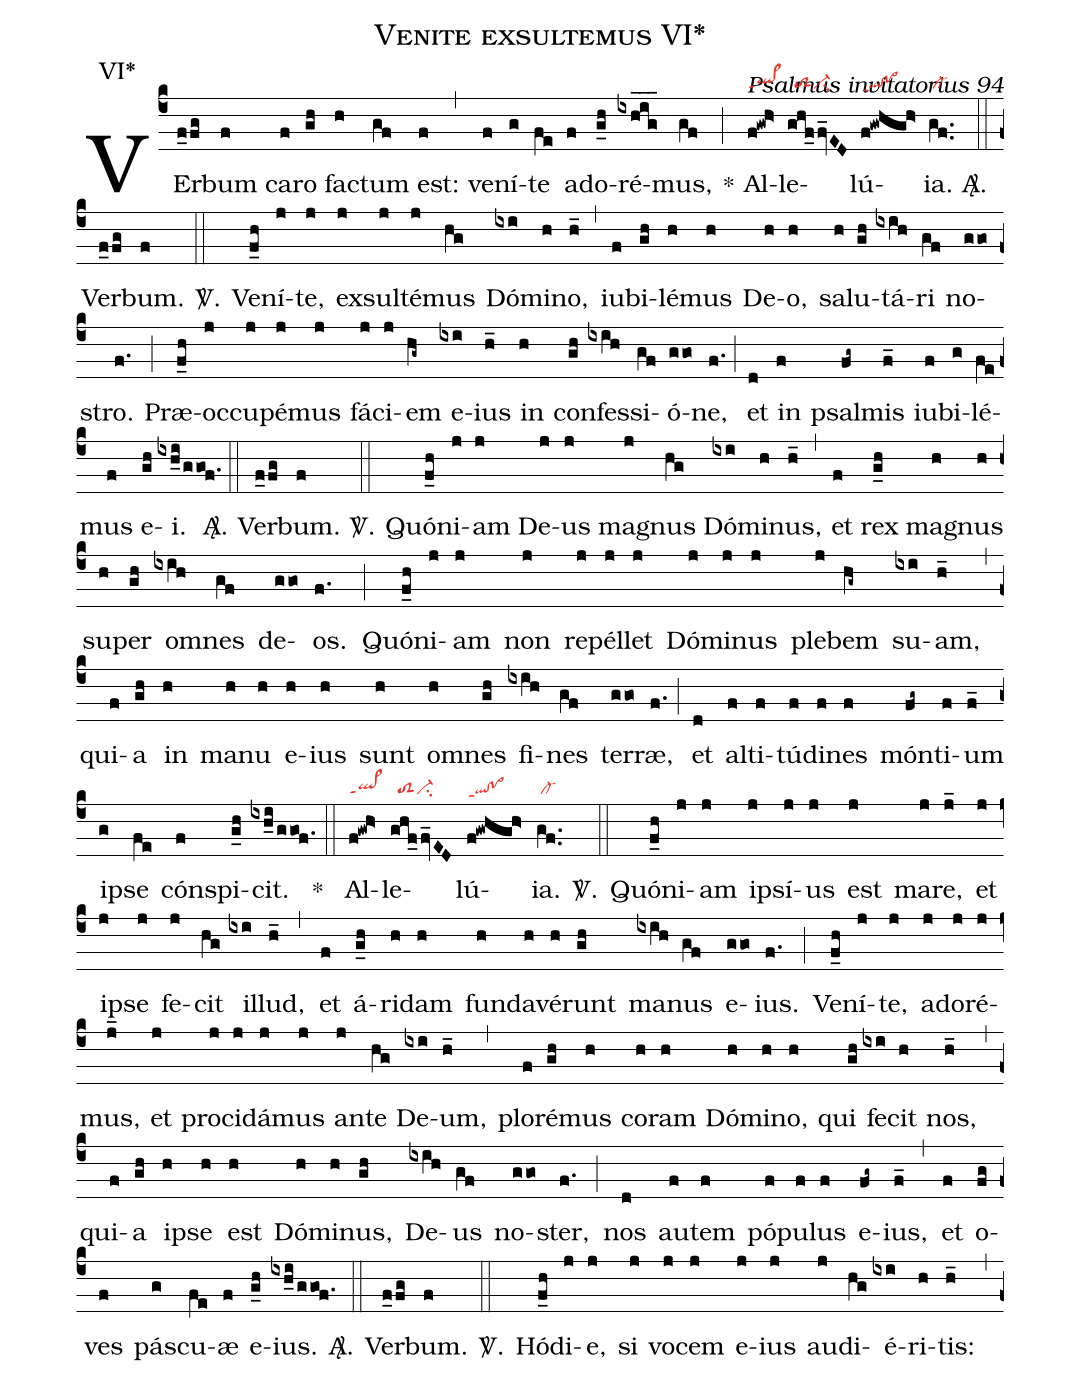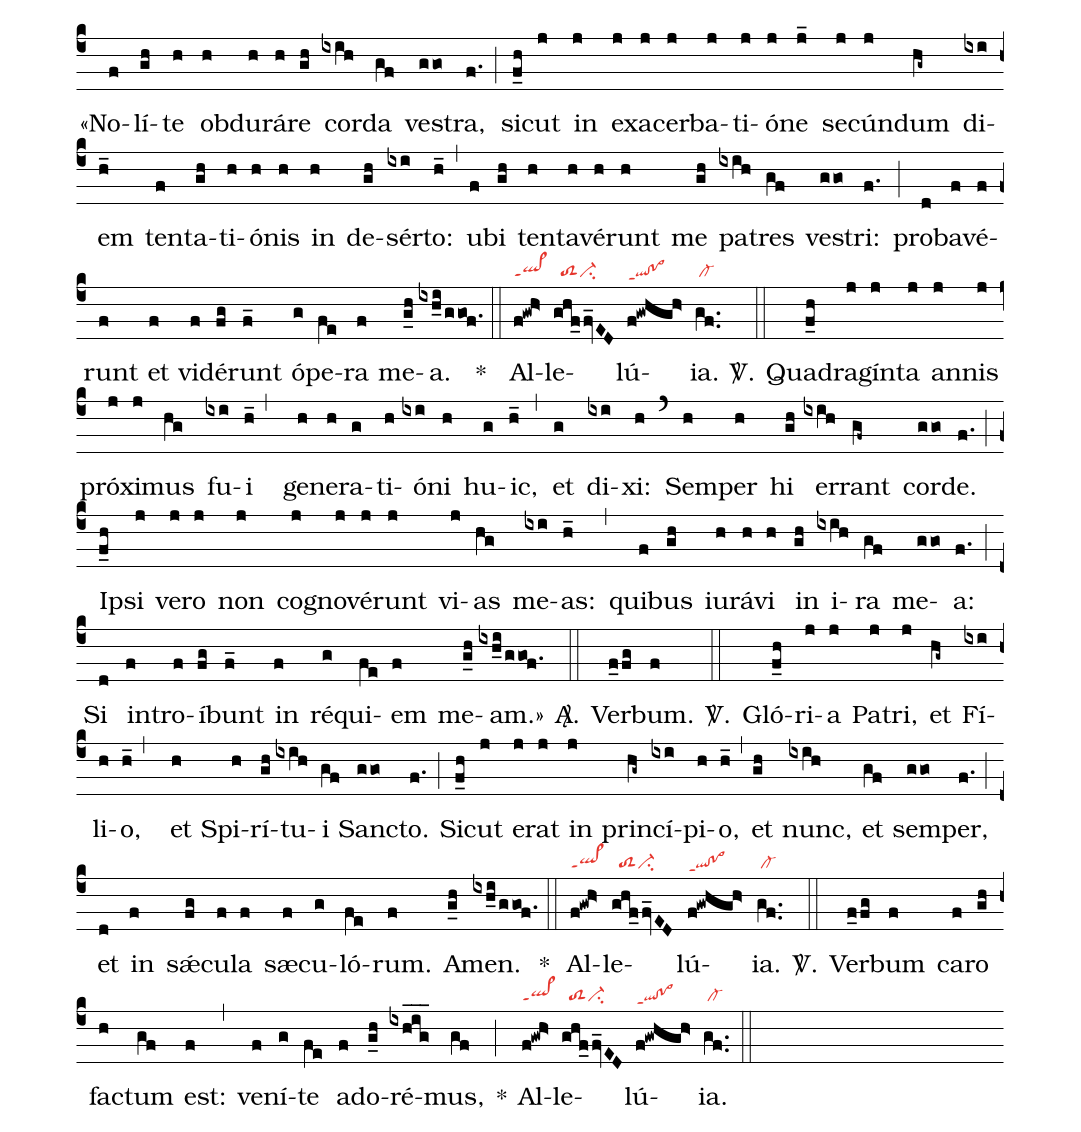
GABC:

name:Venite exsultemus VI*;
office-part:Varia;
annotation:VI*;
commentary:Psalmus invitatorius 94;
nabc-lines:1;
%%
(c4)
VEr(f_0fg)bum(f) ca(f)ro(gh) fac(h)tum(gf) est:(f) (,)
ve(f)ní(g)te(fe) a(f)do(g_h)ré(ixh_i_g_)mus,(gf) *(;)
Al(f!gwh>|ql>ppt1)le(ghf_/fv_ED|//toS2ci-)lú(f!gwhgh>|ql!po>ppt1)ia.(gf..|/cl-) <sp>A/</sp>.(::)

Ver(f_0fg)bum.(f) <sp>V/</sp>.(::)

Ve(f_h)ní(j)te,(j) ex(j)sul(j)té(j)mus(hg) Dó(ixi)mi(h)no,(h_) (,)
iu(f)bi(gh)lé(h)mus(h) De(h)o,(h) sa(h)lu(gh)tá(ixih)ri(gf) no(ggo)stro.(f.) (;)
Præ(f_h)oc(j)cu(j)pé(j)mus(j) fá(j)ci(j)em(hg~) e(ixi)ius(h_)
in(h) con(gh)fes(ixih)si(gf)ó(ggo)ne,(f.) (;)
et(d) in(f) psal(fg~)mis(f_)
iu(f)bi(g)lé(fe)mus(f) e(gh)i.(ixh_i/ggof.) <sp>A/</sp>.(::)

Ver(f_0fg)bum.(f) <sp>V/</sp>.(::)

Quó(f_h)ni(j)am(j) De(j)us(j) ma(j)gnus(hg) Dó(ixi)mi(h)nus,(h_) (,)
et(f) rex(g_h) ma(h)gnus(h) su(h)per(gh) om(ixih)nes(gf) de(ggo)os.(f.) (;)
Quó(f_h)ni(j)am(j) non(j) re(j)pél(j)let(j) Dó(j)mi(j)nus(j) ple(j)bem(hg~) su(ixi)am,(h_) (,)
qui(f)a(gh) in(h) ma(h)nu(h) e(h)ius(h) sunt(h) om(h)nes(gh) fi(ixih)nes(gf) ter(ggo)ræ,(f.) (;)
et(d) al(f)ti(f)tú(f)di(f)nes(f) món(fg~)ti(f)um(f_)
i(g)pse(fe) cón(f)spi(g_h)cit.(ixh_i/ggof.) *(::)

Al(f!gwh>|ql>ppt1)le(ghf_/fv_ED|//toS2ci-)lú(f!gwhgh>|ql!po>ppt1)ia.(gf..|/cl-) <sp>V/</sp>.(::)

Quó(f_h)ni(j)am(j) i(j)psí(j)us(j) est(j) ma(j)re,(j_) et(j) i(j)pse(j) fe(j)cit(hg) il(ixi)lud,(h_) (,)
et(f) á(g_h)ri(h)dam(h) fun(h)da(h)vé(h)runt(gh) ma(ixih)nus(gf) e(ggo)ius.(f.) (;)
Ve(f_h)ní(j)te,(j) a(j)do(j)ré(j)mus,(j_) et(j) pro(j)ci(j)dá(j)mus(j) an(j)te(hg) De(ixi)um,(h_) (,)
plo(f)ré(gh)mus(h) co(h)ram(h) Dó(h)mi(h)no,(h) qui(gh) fe(ixi)cit(h) nos,(h_) (,)
qui(f)a(gh) i(h)pse(h) est(h) Dó(h)mi(h)nus,(gh) De(ixih)us(gf) no(ggo)ster,(f.) (;)
nos(d) au(f)tem(f) pó(f)pu(f)lus(f) e(fg~)ius,(f_) (,)
et(f) o(fg)ves(f) pá(g)scu(fe)æ(f) e(g_h)ius.(ixh_i/ggof.) <sp>A/</sp>.(::)

Ver(f_0fg)bum.(f) <sp>V/</sp>.(::)

Hó(f_h)di(j)e,(j) si(j) vo(j)cem(j) e(j)ius(j) au(j)di(hg)é(ixi)ri(h)tis:(h_) (,)
«No(f)lí(gh)te(h) ob(h)du(h)rá(h)re(gh) cor(ixih)da(gf) ve(ggo)stra,(f.) (;)
si(f_h)cut(j) in(j) e(j)xa(j)cer(j)ba(j)ti(j)ó(j)ne(j_) se(j)cún(j)dum(hg~) di(ixi)em(h_)
ten(f)ta(gh)ti(h)ó(h)nis(h) in(h) de(gh)sér(ixi)to:(h_) (,)
u(f)bi(gh) ten(h)ta(h)vé(h)runt(h) me(gh) pa(ixih)tres(gf) ve(ggo)stri:(f.) (;)
pro(d)ba(f)vé(f)runt(f) et(f) vi(f)dé(fg)runt(f_)
ó(g)pe(fe)ra(f) me(g_h)a.(ixh_i/ggof.) *(::)

Al(f!gwh>|ql>ppt1)le(ghf_/fv_ED|//toS2ci-)lú(f!gwhgh>|ql!po>ppt1)ia.(gf..|/cl-) <sp>V/</sp>.(::)

Qua(f_h)dra(j)gín(j)ta(j) an(j)nis(j) pró(j)xi(j)mus(hg) fu(ixi)i(h_,) ge(h)ne(h)ra(g)ti(h)ó(ixi)ni(h) hu(g)ic,(h_) (,)
et(g) di(ixi)xi:(h) (`)
Sem(h)per(h) hi(gh) er(ixih)rant(gf~) cor(ggo)de.(f.) (;)
I(f_h)psi(j) ve(j)ro(j) non(j) co(j)gno(j)vé(j)runt(j) vi(j)as(hg) me(ixi)as:(h_) (,)
qui(f)bus(gh) iu(h)rá(h)vi(h) in(gh) i(ixih)ra(gf) me(ggo)a:(f.) (;)
Si(d) in(f)tro(f)í(fg)bunt(f_)
in(f) ré(g)qui(fe)em(f) me(g_h)am.»(ixh_i/ggof.) <sp>A/</sp>.(::)

Ver(f_0fg)bum.(f) <sp>V/</sp>.(::)

Gló(f_h)ri(j)a(j) Pa(j)tri,(j) et(hg~) Fí(ixi)li(h)o,(h_,) et(h) Spi(h)rí(gh)tu(ixih)i(gf) San(ggo)cto.(f.) (;)
Si(f_h)cut(j) e(j)rat(j) in(j) prin(hg~)cí(ixi)pi(h)o,(h_) (,)
et(gh) nunc,(ixih) et(gf) sem(ggo)per,(f.) (;)
et(d) in(f) sǽ(fg)cu(f)la(f) sæ(f)cu(g)ló(fe)rum.(f) A(g_h)men.(ixh_i/ggof.) *(::)

Al(f!gwh>|ql>ppt1)le(ghf_/fv_ED|//toS2ci-)lú(f!gwhgh>|ql!po>ppt1)ia.(gf..|/cl-) <sp>V/</sp>.(::)

Ver(f_0fg)bum(f) ca(f)ro(gh) fac(h)tum(gf) est:(f) (,)
ve(f)ní(g)te(fe) a(f)do(g_h)ré(ixh_i_g_)mus,(gf) *(;)
Al(f!gwh>|ql>ppt1)le(ghf_/fv_ED|//toS2ci-)lú(f!gwhgh>|ql!po>ppt1)ia.(gf..|/cl-) (::)
